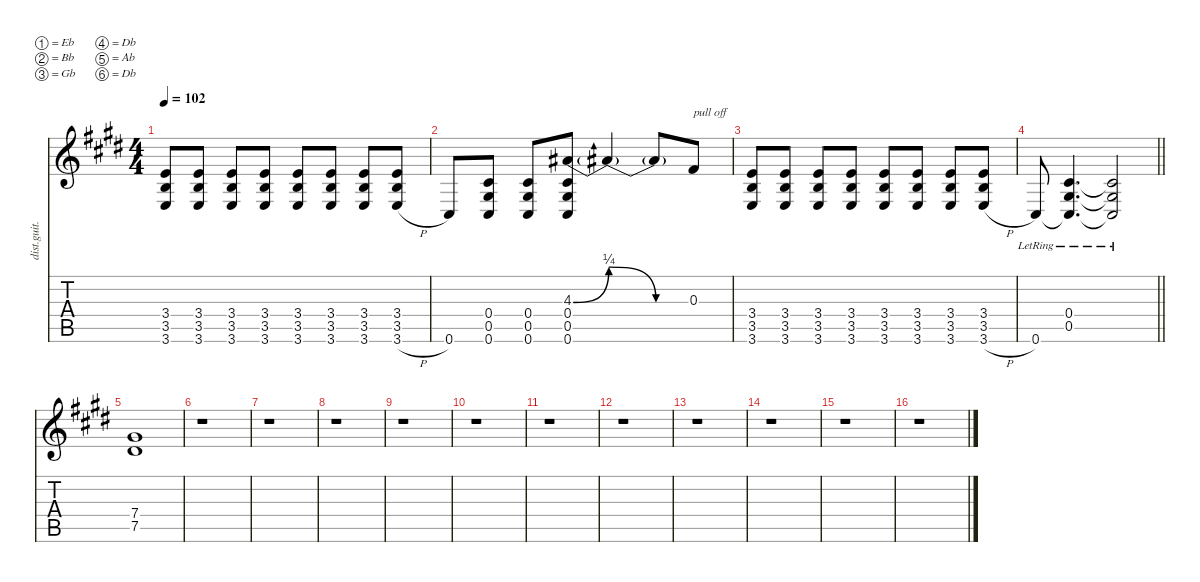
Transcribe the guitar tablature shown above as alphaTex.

\defaultSystemsLayout 4
\hideDynamics
\bracketExtendMode nobrackets
\otherSystemsTrackNameOrientation horizontal
\track ("Distortion" "dist.guit.") {instrument distortionguitar}
\staff {score tabs}
\tuning (Eb4 Bb3 Gb3 Db3 Ab2 Db2)
\ts (4 4)
\tempo 102
\clef g2
\ks c#minor
(3.4{acc forcenatural} 3.5{acc forcenatural} 3.6{acc forcenatural}).8{dy f beam Up} (3.4{acc forcenatural} 3.5{acc forcenatural} 3.6{acc forcenatural}).8{beam Up} (3.4{acc forcenatural} 3.5{acc forcenatural} 3.6{acc forcenatural}).8{beam Up} (3.4{acc forcenatural} 3.5{acc forcenatural} 3.6{acc forcenatural}).8{beam Up} (3.4{acc forcenatural} 3.5{acc forcenatural} 3.6{acc forcenatural}).8{beam Up} (3.4{acc forcenatural} 3.5{acc forcenatural} 3.6{acc forcenatural}).8{beam Up} (3.4{acc forcenatural} 3.5{acc forcenatural} 3.6{acc forcenatural}).8{beam Up} (3.4{acc forcenatural} 3.5{acc forcenatural} 3.6{h acc forcenatural}).8{beam Up} |
0.6{acc #}.8{beam Up} (0.4{acc #} 0.5{acc #} 0.6{acc #}).8{beam Up} (0.4{acc #} 0.5{acc #} 0.6{acc #}).8{beam Up} (4.3{be (bend 0 0 60 1) acc #} 0.4{acc #} 0.5{acc #} 0.6{acc #}).8{beam Up} 4.3{be (release 0 1 60 0) t acc #}.4{beam Up} 4.3{be (hold 0 0 60 0) t acc #}.8{beam Up} 0.3{acc #}.8{txt "pull off" beam Up} |
(3.4{acc forcenatural} 3.5{acc forcenatural} 3.6{acc forcenatural}).8{beam Up} (3.4{acc forcenatural} 3.5{acc forcenatural} 3.6{acc forcenatural}).8{beam Up} (3.4{acc forcenatural} 3.5{acc forcenatural} 3.6{acc forcenatural}).8{beam Up} (3.4{acc forcenatural} 3.5{acc forcenatural} 3.6{acc forcenatural}).8{beam Up} (3.4{acc forcenatural} 3.5{acc forcenatural} 3.6{acc forcenatural}).8{beam Up} (3.4{acc forcenatural} 3.5{acc forcenatural} 3.6{acc forcenatural}).8{beam Up} (3.4{acc forcenatural} 3.5{acc forcenatural} 3.6{acc forcenatural}).8{beam Up} (3.4{acc forcenatural} 3.5{acc forcenatural} 3.6{h acc forcenatural}).8{beam Up} |
\barLineRight lightlight
0.6{lr acc #}.8{beam Up} (0.4{acc #} 0.5{acc #} 0.6{lr t acc #}).4{d beam Up} (0.4{t acc #} 0.5{t acc #} 0.6{lr t acc #}).2{beam Up} |
(7.4{acc #} 7.5{acc #}).1{dy p beam Up} |
r.1{beam Down} |
r.1{beam Down} |
r.1{beam Down} |
r.1{beam Down} |
r.1{beam Down} |
r.1{beam Down} |
r.1{beam Down} |
r.1{beam Down} |
r.1{beam Down} |
r.1{beam Down} |
r.1{beam Down}
